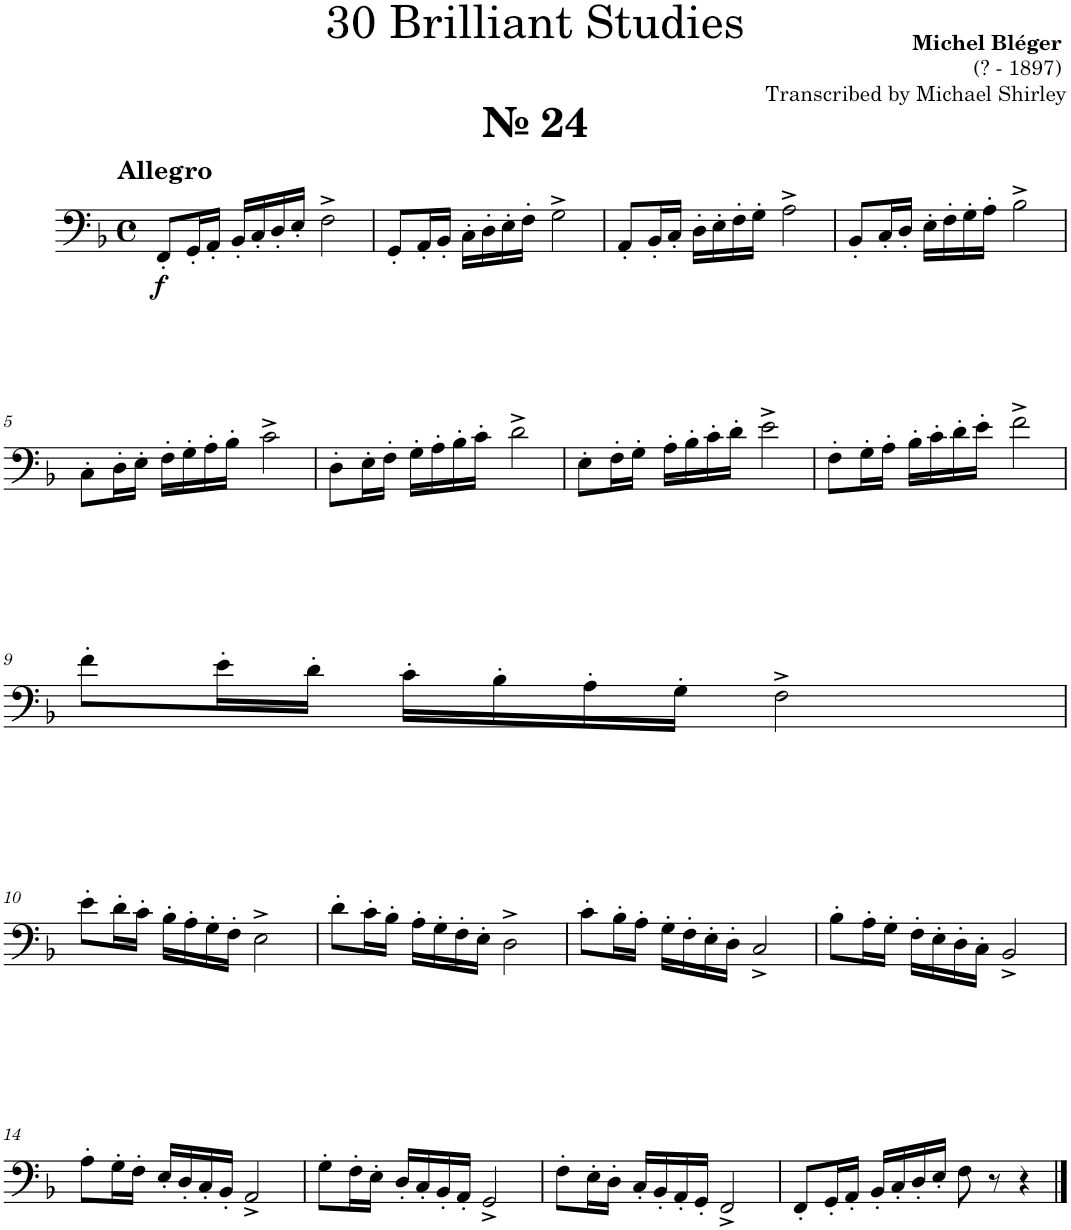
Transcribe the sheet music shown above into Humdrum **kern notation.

**kern	**dynam
*part1	*part1
*staff1	*staff1
*I"Trombone	*
*I'Tbn.	*
*clefF4	*
*k[b-]	*
*M4/4	*
*met(c)	*
=1	=1
!LO:TX:a:B:t=№ 24	!
!LO:TX:a:B:t=Allegro	!
!	!LO:DY:b
8FF'/L	f
16GG'/L	.
16AA'/JJ	.
16BB-'/LL	.
16C'/	.
16D'/	.
16E'/JJ	.
2F^\	.
=2	=2
8GG'/L	.
16AA'/L	.
16BB-'/JJ	.
16C'\LL	.
16D'\	.
16E'\	.
16F'\JJ	.
2G^\	.
=3	=3
8AA'/L	.
16BB-'/L	.
16C'/JJ	.
16D'\LL	.
16E'\	.
16F'\	.
16G'\JJ	.
2A^\	.
=4	=4
8BB-'/L	.
16C'/L	.
16D'/JJ	.
16E'\LL	.
16F'\	.
16G'\	.
16A'\JJ	.
2B-^\	.
!!LO:LB:g=z
=5	=5
8C'\L	.
16D'\L	.
16E'\JJ	.
16F'\LL	.
16G'\	.
16A'\	.
16B-'\JJ	.
2c^\	.
=6	=6
8D'\L	.
16E'\L	.
16F'\JJ	.
16G'\LL	.
16A'\	.
16B-'\	.
16c'\JJ	.
2d^\	.
=7	=7
8E'\L	.
16F'\L	.
16G'\JJ	.
16A'\LL	.
16B-'\	.
16c'\	.
16d'\JJ	.
2e^\	.
=8	=8
8F'\L	.
16G'\L	.
16A'\JJ	.
16B-'\LL	.
16c'\	.
16d'\	.
16e'\JJ	.
2f^\	.
!!LO:LB:g=z
=9	=9
8f'\L	.
16e'\L	.
16d'\JJ	.
16c'\LL	.
16B-'\	.
16A'\	.
16G'\JJ	.
2F^\	.
!!LO:LB:g=z
=10	=10
8e'\L	.
16d'\L	.
16c'\JJ	.
16B-'\LL	.
16A'\	.
16G'\	.
16F'\JJ	.
2E^\	.
=11	=11
8d'\L	.
16c'\L	.
16B-'\JJ	.
16A'\LL	.
16G'\	.
16F'\	.
16E'\JJ	.
2D^\	.
=12	=12
8c'\L	.
16B-'\L	.
16A'\JJ	.
16G'\LL	.
16F'\	.
16E'\	.
16D'\JJ	.
2C^/	.
=13	=13
8B-'\L	.
16A'\L	.
16G'\JJ	.
16F'\LL	.
16E'\	.
16D'\	.
16C'\JJ	.
2BB-^/	.
!!LO:LB:g=z
=14	=14
8A'\L	.
16G'\L	.
16F'\JJ	.
16E'/LL	.
16D'/	.
16C'/	.
16BB-'/JJ	.
2AA^/	.
=15	=15
8G'\L	.
16F'\L	.
16E'\JJ	.
16D'/LL	.
16C'/	.
16BB-'/	.
16AA'/JJ	.
2GG^/	.
=16	=16
8F'\L	.
16E'\L	.
16D'\JJ	.
16C'/LL	.
16BB-'/	.
16AA'/	.
16GG'/JJ	.
2FF^/	.
=17	=17
8FF'/L	.
16GG'/L	.
16AA'/JJ	.
16BB-'/LL	.
16C'/	.
16D'/	.
16E'/JJ	.
8F\	.
8r	.
4r	.
==	==
*-	*-
